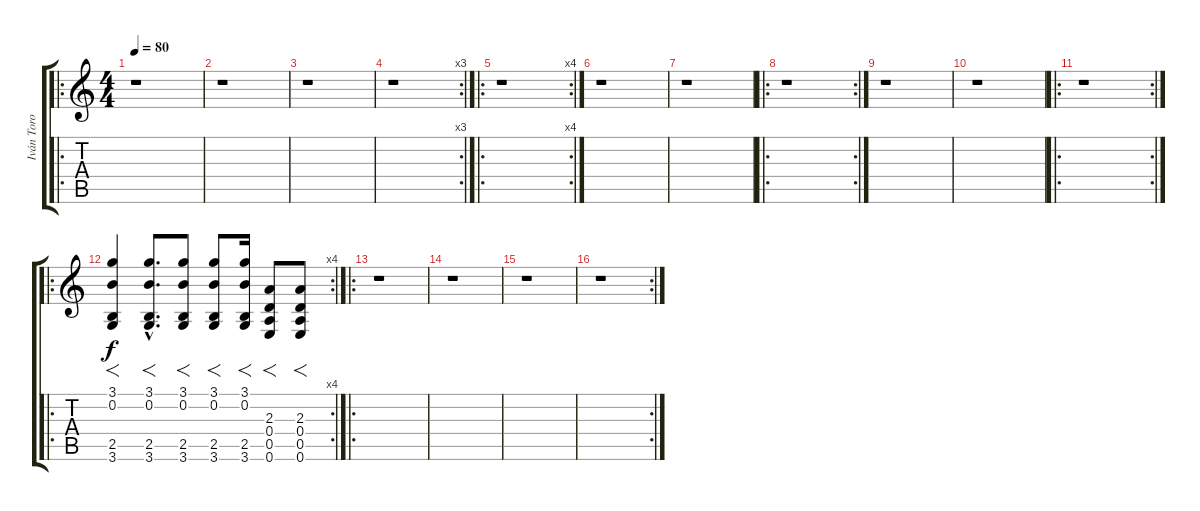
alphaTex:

\track ("Iván Toro (riff)" "Iván Toro ") {instrument guitarharmonics}
\staff {score tabs}
\tuning (E4 B3 G3 D3 A2 E2) {hide}
\ro
\ts (4 4)
\tempo 80
\clef g2
\ks c
r.1{dy f instrument guitarharmonics} |
r.1 |
r.1 |
\rc 3
r.1 |
\ro
\rc 4
r.1 |
r.1 |
r.1 |
\ro
\rc 2
r.1 |
r.1 |
r.1 |
\ro
\rc 2
r.1 |
\ro
\rc 4
(3.1 0.2 2.5 3.6).4{f} (3.1{hac} 0.2{hac} 2.5{hac} 3.6{hac}).8{f d} (3.1 0.2 2.5 3.6).8{f} (3.1 0.2 2.5 3.6).8{f} (3.1 0.2 2.5 3.6).16{f} (2.3 0.4 0.5 0.6).8{f} (2.3 0.4 0.5 0.6).8{f} |
\ro
r.1 |
r.1 |
r.1 |
\rc 2
r.1
